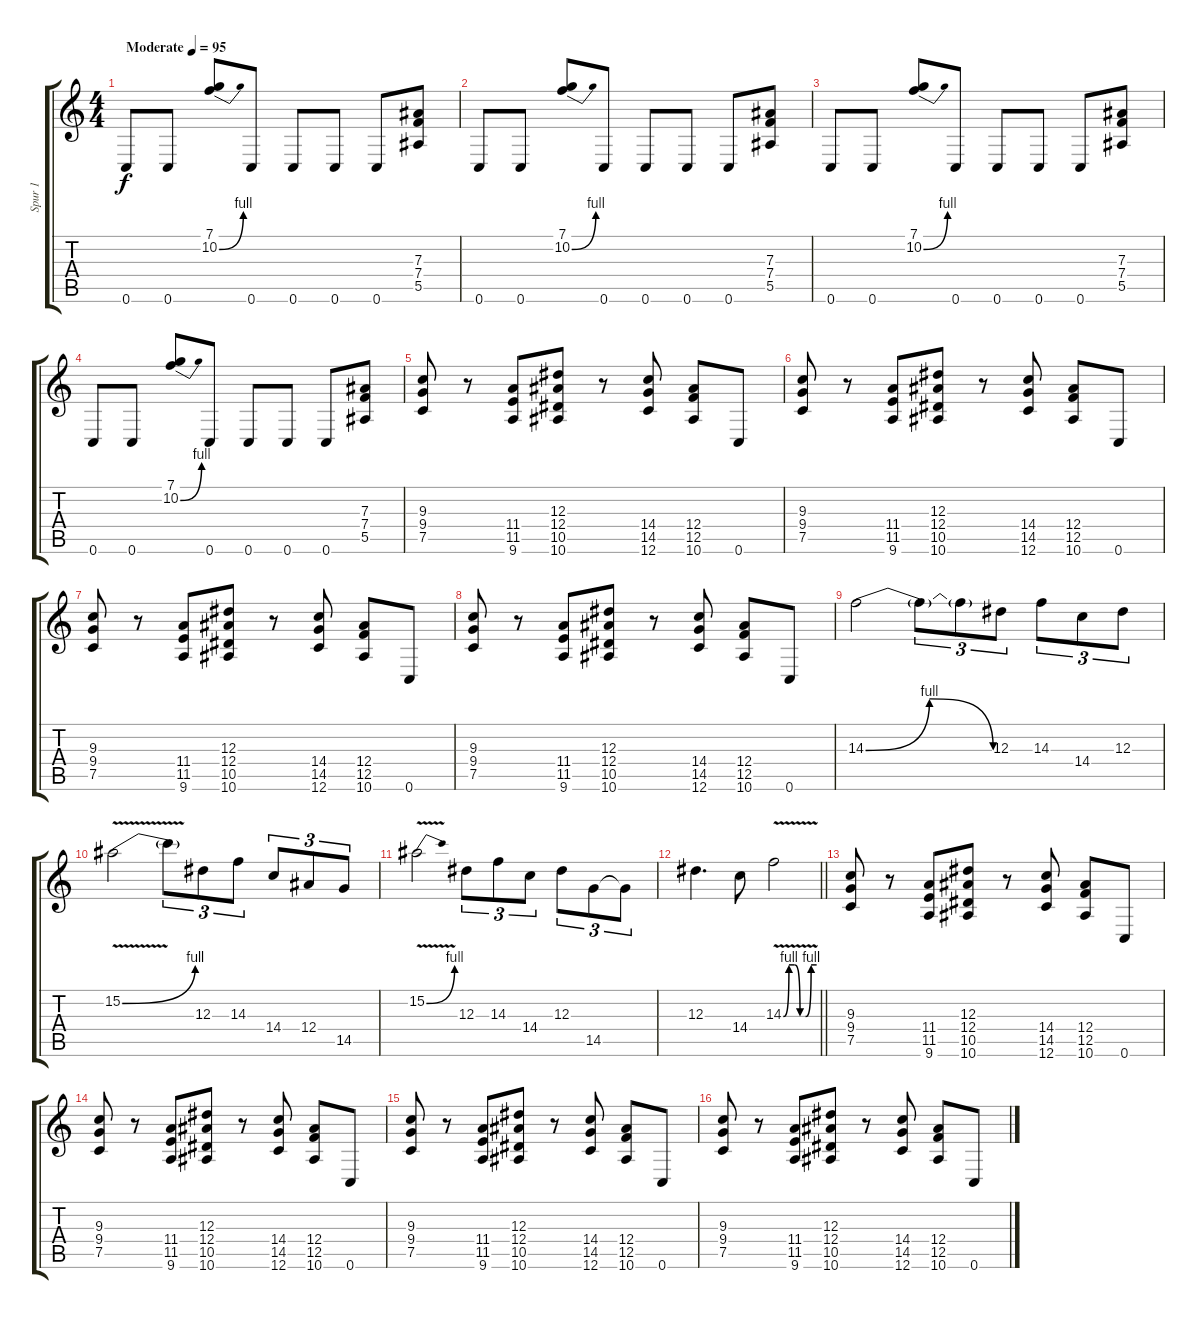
\track ("Spur 1" "Spur 1") {instrument distortionguitar}
\staff {score tabs}
\tuning (C4 G3 Eb3 Bb2 F2 C2) {hide}
\ts (4 4)
\tempo (95 "Moderate")
\clef g2
\ks c
0.6.8{dy f instrument distortionguitar} 0.6.8 (7.1 10.2{be (bend 0 0 60 4)}).8 0.6.8 0.6.8 0.6.8 0.6.8 (7.3 7.4 5.5).8 |
0.6.8 0.6.8 (7.1 10.2{be (bend 0 0 60 4)}).8 0.6.8 0.6.8 0.6.8 0.6.8 (7.3 7.4 5.5).8 |
0.6.8 0.6.8 (7.1 10.2{be (bend 0 0 60 4)}).8 0.6.8 0.6.8 0.6.8 0.6.8 (7.3 7.4 5.5).8 |
0.6.8 0.6.8 (7.1 10.2{be (bend 0 0 60 4)}).8 0.6.8 0.6.8 0.6.8 0.6.8 (7.3 7.4 5.5).8 |
(9.3 9.4 7.5).8 r.8 (11.4 11.5 9.6).8 (12.3 12.4 10.5 10.6).8 r.8 (14.4 14.5 12.6).8 (12.4 12.5 10.6).8 0.6.8 |
(9.3 9.4 7.5).8 r.8 (11.4 11.5 9.6).8 (12.3 12.4 10.5 10.6).8 r.8 (14.4 14.5 12.6).8 (12.4 12.5 10.6).8 0.6.8 |
(9.3 9.4 7.5).8 r.8 (11.4 11.5 9.6).8 (12.3 12.4 10.5 10.6).8 r.8 (14.4 14.5 12.6).8 (12.4 12.5 10.6).8 0.6.8 |
(9.3 9.4 7.5).8 r.8 (11.4 11.5 9.6).8 (12.3 12.4 10.5 10.6).8 r.8 (14.4 14.5 12.6).8 (12.4 12.5 10.6).8 0.6.8 |
14.3{be (bendrelease 0 0 15 4 45 4 60 0)}.2 14.3{t}.8{tu (3 2)} 14.3{t}.8{tu (3 2)} 12.3.8{tu (3 2)} 14.3.8{tu (3 2)} 14.4.8{tu (3 2)} 12.3.8{tu (3 2)} |
15.2{be (bend 0 0 60 4) v}.2 15.2{t}.8{tu (3 2)} 12.3.8{tu (3 2)} 14.3.8{tu (3 2)} 14.4.8{tu (3 2)} 12.4.8{tu (3 2)} 14.5.8{tu (3 2)} |
15.2{be (bend 0 0 60 4) v}.2 12.3.8{tu (3 2)} 14.3.8{tu (3 2)} 14.4.8{tu (3 2)} 12.3.8{tu (3 2)} 14.5.8{tu (3 2)} 14.5{t}.8{tu (3 2)} |
\barLineRight lightlight
12.3.4{d} 14.4.8 14.3{be (custom 0 0 10 4 20 4 30 0 40 0 50 4 60 4) v}.2 |
(9.3 9.4 7.5).8 r.8 (11.4 11.5 9.6).8 (12.3 12.4 10.5 10.6).8 r.8 (14.4 14.5 12.6).8 (12.4 12.5 10.6).8 0.6.8 |
(9.3 9.4 7.5).8 r.8 (11.4 11.5 9.6).8 (12.3 12.4 10.5 10.6).8 r.8 (14.4 14.5 12.6).8 (12.4 12.5 10.6).8 0.6.8 |
(9.3 9.4 7.5).8 r.8 (11.4 11.5 9.6).8 (12.3 12.4 10.5 10.6).8 r.8 (14.4 14.5 12.6).8 (12.4 12.5 10.6).8 0.6.8 |
(9.3 9.4 7.5).8 r.8 (11.4 11.5 9.6).8 (12.3 12.4 10.5 10.6).8 r.8 (14.4 14.5 12.6).8 (12.4 12.5 10.6).8 0.6.8
